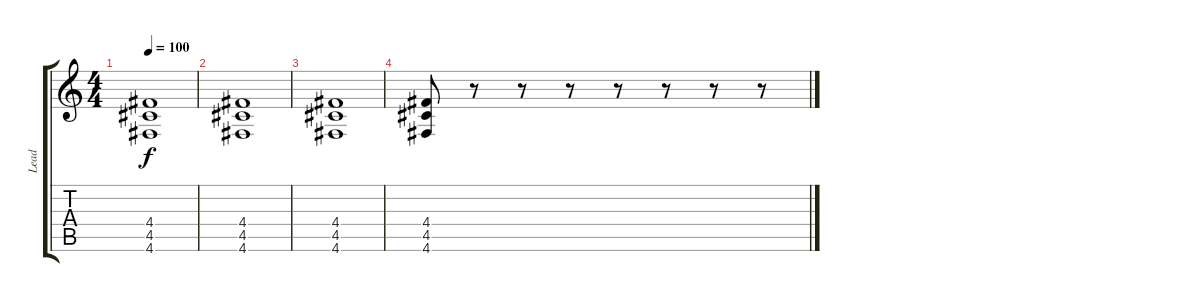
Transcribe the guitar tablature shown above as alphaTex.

\track ("Lead" "Lead") {instrument distortionguitar}
\staff {score tabs}
\tuning (E4 B3 G3 D3 A2 D2) {hide}
\ts (4 4)
\tempo 100
\clef g2
\ks c
(4.4 4.5 4.6).1{dy f} |
(4.4 4.5 4.6).1 |
(4.4 4.5 4.6).1 |
(4.4 4.5 4.6).8 r.8 r.8 r.8 r.8 r.8 r.8 r.8
